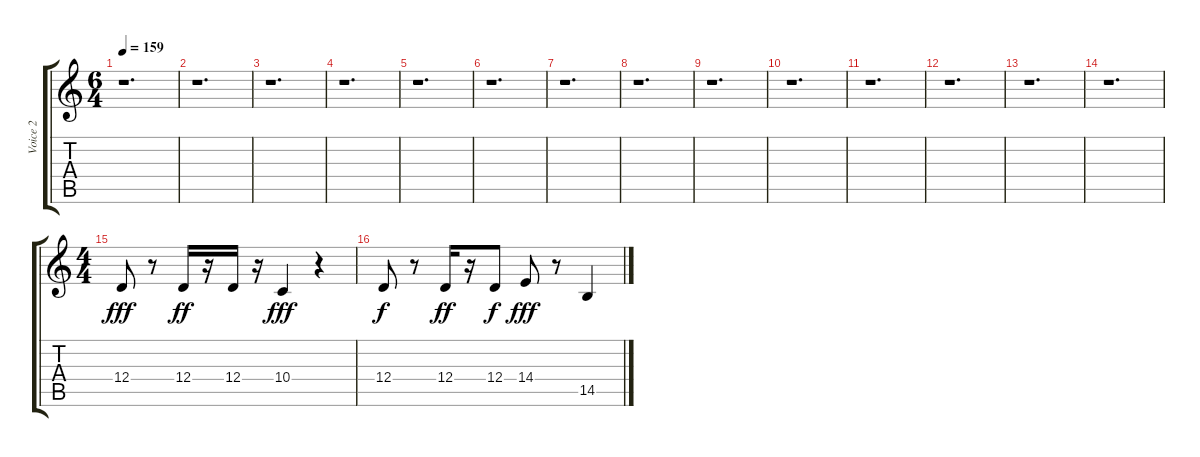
\track ("Voice 2" "Voice 2") {instrument choiraahs}
\staff {score tabs}
\tuning (E4 B3 G3 D3 A2 E2) {hide}
\ts (6 4)
\tempo 159
\clef g2
\ks c
r.1{d dy f} |
r.1{d} |
r.1{d} |
r.1{d} |
r.1{d} |
r.1{d} |
r.1{d} |
r.1{d} |
r.1{d} |
r.1{d} |
r.1{d} |
r.1{d} |
r.1{d} |
r.1{d} |
\ts (4 4)
12.4.8{dy fff} r.8 12.4.16{dy ff} r.16 12.4.16 r.16 10.4.4{dy fff} r.4 |
12.4.8{dy f} r.8 12.4.16{dy ff} r.16 12.4.8{dy f} 14.4.8{dy fff} r.8 14.5.4
